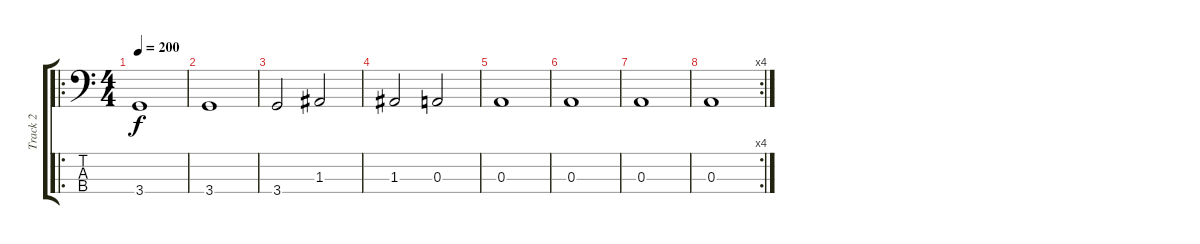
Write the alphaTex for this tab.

\track ("Track 2" "Track 2") {instrument electricbassfinger}
\staff {score tabs}
\tuning (G2 D2 A1 E1) {hide}
\ro
\ts (4 4)
\tempo 200
\clef f4
\ks c
3.4.1{dy f} |
3.4.1 |
3.4.2 1.3.2 |
1.3.2 0.3.2 |
0.3.1 |
0.3.1 |
0.3.1 |
\rc 4
0.3.1
